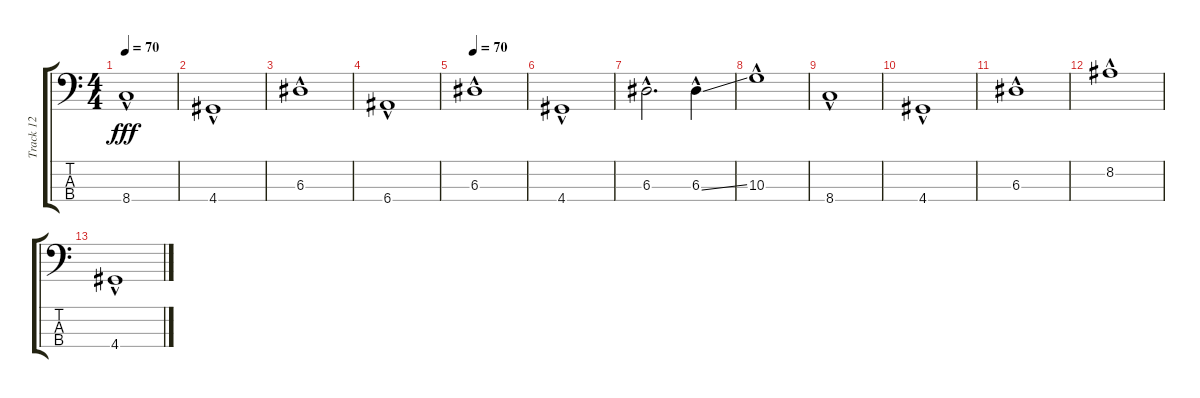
\track ("Track 12" "Track 12") {instrument electricbasspick}
\staff {score tabs}
\tuning (G2 D2 A1 E1) {hide}
\ts (4 4)
\tempo 70
\clef f4
\ks c
8.4{hac}.1{dy fff} |
4.4{hac}.1 |
6.3{hac}.1 |
6.4{hac}.1 |
\tempo 70
6.3{hac}.1 |
4.4{hac}.1 |
6.3{hac}.2{d} 6.3{ss hac}.4 |
10.3{hac}.1 |
8.4{hac}.1 |
4.4{hac}.1 |
6.3{hac}.1 |
8.2{hac}.1 |
4.4{hac}.1{volume 0}
